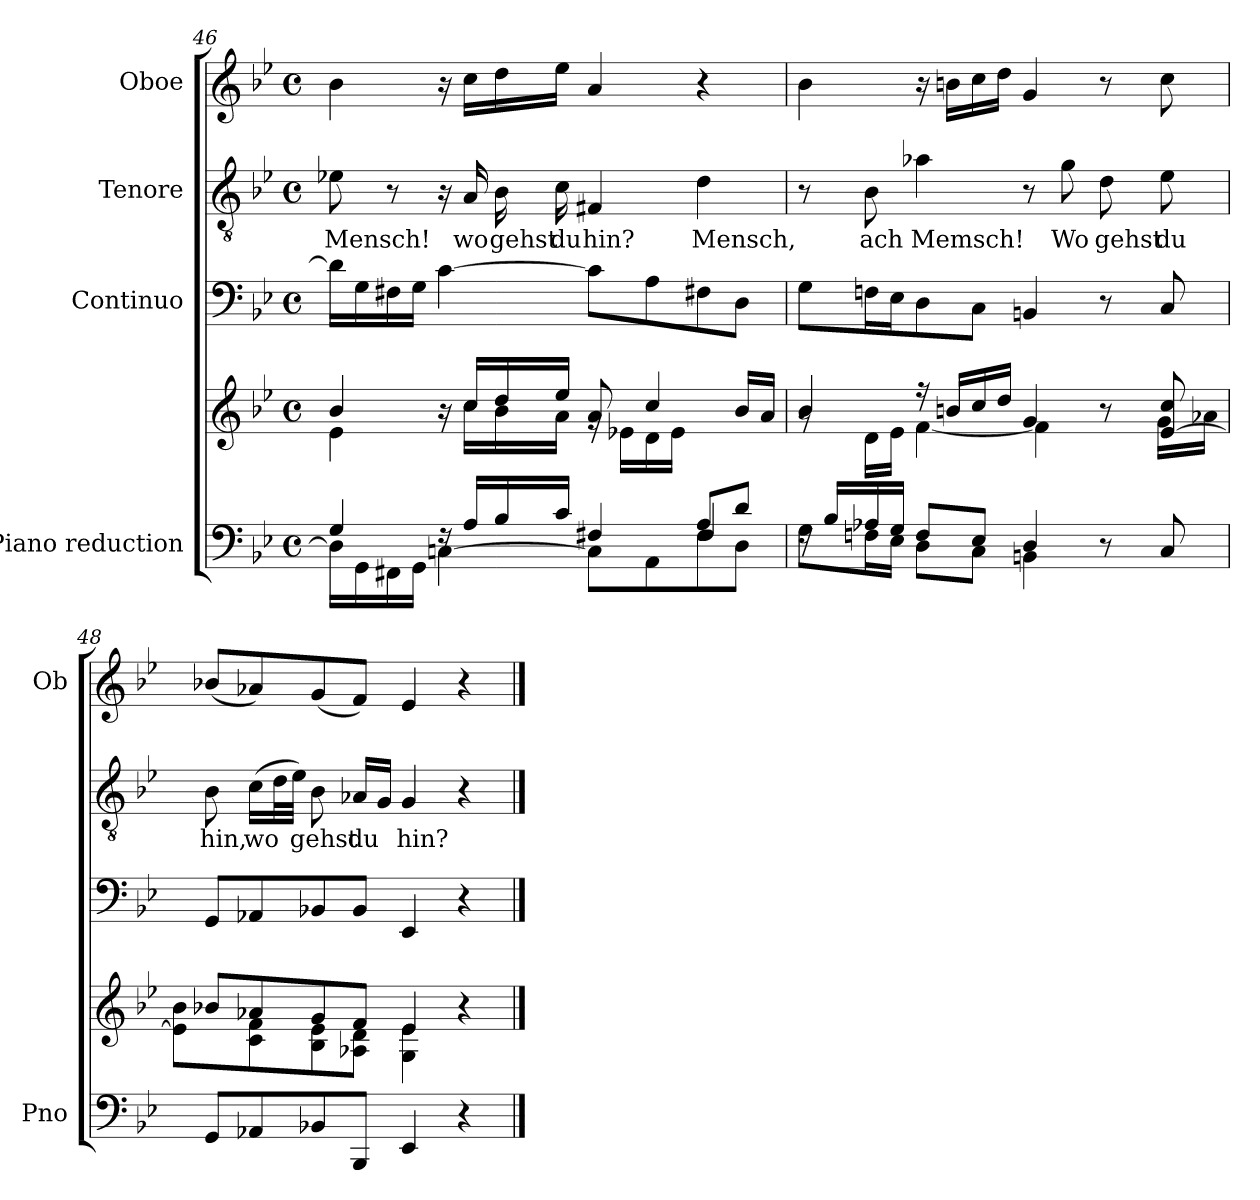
**kern	**kern	**kern	**kern	**text	**kern
*part4	*part4	*part3	*part2	*part2	*part1
*staff5	*staff4	*staff3	*staff2	*staff2	*staff1
*I"Piano reduction	*	*I"Continuo	*I"Tenore	*	*I"Oboe
*I'Pno	*	*	*	*	*I'Ob
*clefF4	*clefG2	*clefF4	*clefGv2	*	*clefG2
*k[b-e-]	*k[b-e-]	*k[b-e-]	*k[b-e-]	*	*k[b-e-]
*M4/4	*M4/4	*M4/4	*M4/4	*	*M4/4
*met(c)	*met(c)	*met(c)	*met(c)	*	*met(c)
=46	=46	=46	=46	=46	=46
*^	*^	*	*	*	*
*	*^	*	*	*	*	*	*
!	!	!	!	!	!	!	!LO:LY:b	!
2.ryy	4G/	16D\LL]	4b-/	4e-\	16d\LL]	8e-X\	Mensch!	4b-\
.	.	16GG\	.	.	16G\	.	.	.
.	.	16FF#X\	.	.	16F#X\	8r	.	.
.	.	16GG\JJ	.	.	16G\JJ	.	.	.
.	16rF	[4Cn\	16r	16ryy	[4c\	16r	.	16r
!	!	!	!	!	!	!	!LO:LY:b	!
.	16A/LL	.	16cc/LL	16cc\LL	.	16A/	wo	16cc\LL
!	!	!	!	!	!	!	!LO:LY:b	!
.	16B-/	.	16dd/	16b-\	.	16B-\	gehst	16dd\
!	!	!	!	!	!	!	!LO:LY:b	!
.	16c/JJ	.	16ee-/JJ	16a\JJ	.	16c\	du	16ee-\JJ
!	!	!	!	!	!	!	!LO:LY:b	!
.	4F#X/	8C\L]	8a/	16rg	8c\L]	4F#X/	hin?	4a/
.	.	.	.	16e-X\LL	.	.	.	.
.	.	8AA\	4cc/	16d\	8A\	.	.	.
.	.	.	.	16e-\JJ	.	.	.	.
!	!	!	!	!	!	!	!LO:LY:b	!
8A/L	4F#/	8F#\	.	4ryy	8F#X\	4d\	Mensch,	4r
8d/J	.	8D\J	16b-/LL	.	8D\J	.	.	.
.	.	.	16a/JJ	.	.	.	.	.
*	*v	*v	*	*	*	*	*	*
=47	=47	=47	=47	=47	=47	=47	=47
16rF	8G\L	4b-/	8rg	8G\L	8r	.	4b-\
16B-/LL	.	.	.	.	.	.	.
!	!	!	!	!	!	!LO:LY:b	!
16A-X/	16Fn\L	.	16d\LL	16Fn\L	8B-\	ach	.
16G/JJ	16E-\JJ	.	16e-\JJ	16E-\J	.	.	.
!	!	!	!	!	!	!LO:LY:b	!
8F/L	8D\L	16r	[4f\	8D\	4a-X\	Memsch!	16r
.	.	16bn/LL	.	.	.	.	16bn\LL
8E-/J	8C\J	16cc/	.	8C\J	.	.	16cc\
.	.	16dd/JJ	.	.	.	.	16dd\JJ
4D/	4BBn\	4g/	4f\]	4BBn/	8r	.	4g/
!	!	!	!	!	!	!LO:LY:b	!
.	.	.	.	.	8g\	Wo	.
!	!	!	!	!	!	!LO:LY:b	!
8r	8ryy	8r	8ryy	8r	8d\	gehst	8r
!	!	!	!	!	!	!LO:LY:b	!
8C/	8ryy	[8e-/ 8cc/	16g\LL	8C/	8e-\	du	8cc\
.	.	.	16a-X\JJ	.	.	.	.
*v	*v	*	*	*	*	*	*
=48	=48	=48	=48	=48	=48	=48
!	!	!	!	!	!LO:LY:b	!
8GG/L	8b-X/L	8e-\] 8b-\L	8GG/L	8B-\	hin,	(<8b-X/L
!	!	!	!	!	!LO:LY:b	!
8AA-X/	8a-X/	8c\ 8f\	8AA-X/	(>16c\LL	wo	8a-X/)
.	.	.	.	32d\L	.	.
.	.	.	.	32e-\JJJ)	.	.
!	!	!	!	!	!LO:LY:b	!
8BB-X/	8g/	8B-\ 8e-\	8BB-X/	8B-\	gehst	(<8g/
!	!	!	!	!	!LO:LY:b	!
8BBB-/J	8f/J	8A-X\ 8d\J	8BB-/J	16A-X/LL	du	8f/J)
.	.	.	.	16G/JJ	.	.
!	!	!	!	!	!LO:LY:b	!
4EE-/	4e-/	4G\ 4e-\	4EE-/	4G/	hin?	4e-/
4r	4r	4ryy	4r	4r	.	4r
*	*v	*v	*	*	*	*
==	==	==	==	==	==
*-	*-	*-	*-	*-	*-
